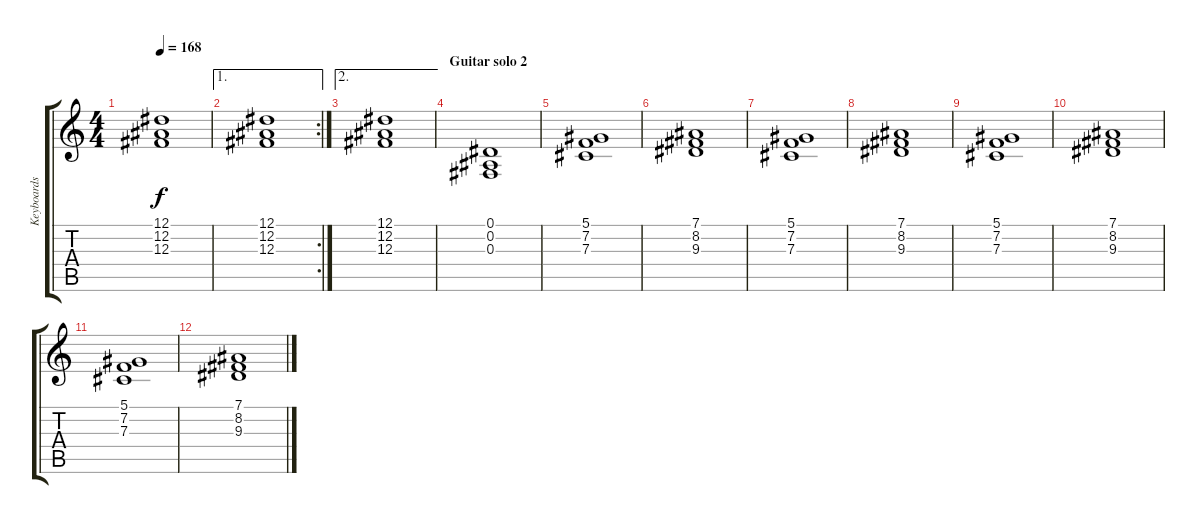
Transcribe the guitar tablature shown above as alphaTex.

\track ("Keyboards" "Keyboards") {instrument stringensemble1}
\staff {score tabs}
\tuning (Eb4 Bb3 Gb3 Db3 Ab2 Eb2) {hide}
\ts (4 4)
\tempo 168
\clef g2
\ks c
(12.1{t} 12.2{t} 12.3{t}).1{dy f} |
\ae 1
\rc 2
(12.1 12.2 12.3).1 |
\ae 2
(12.1 12.2 12.3).1 |
\section ("" "Guitar solo 2")
(0.1 0.2 0.3).1 |
(5.1 7.2 7.3).1 |
(7.1 8.2 9.3).1 |
(5.1 7.2 7.3).1 |
(7.1 8.2 9.3).1 |
(5.1 7.2 7.3).1 |
(7.1 8.2 9.3).1 |
(5.1 7.2 7.3).1 |
(7.1 8.2 9.3).1
